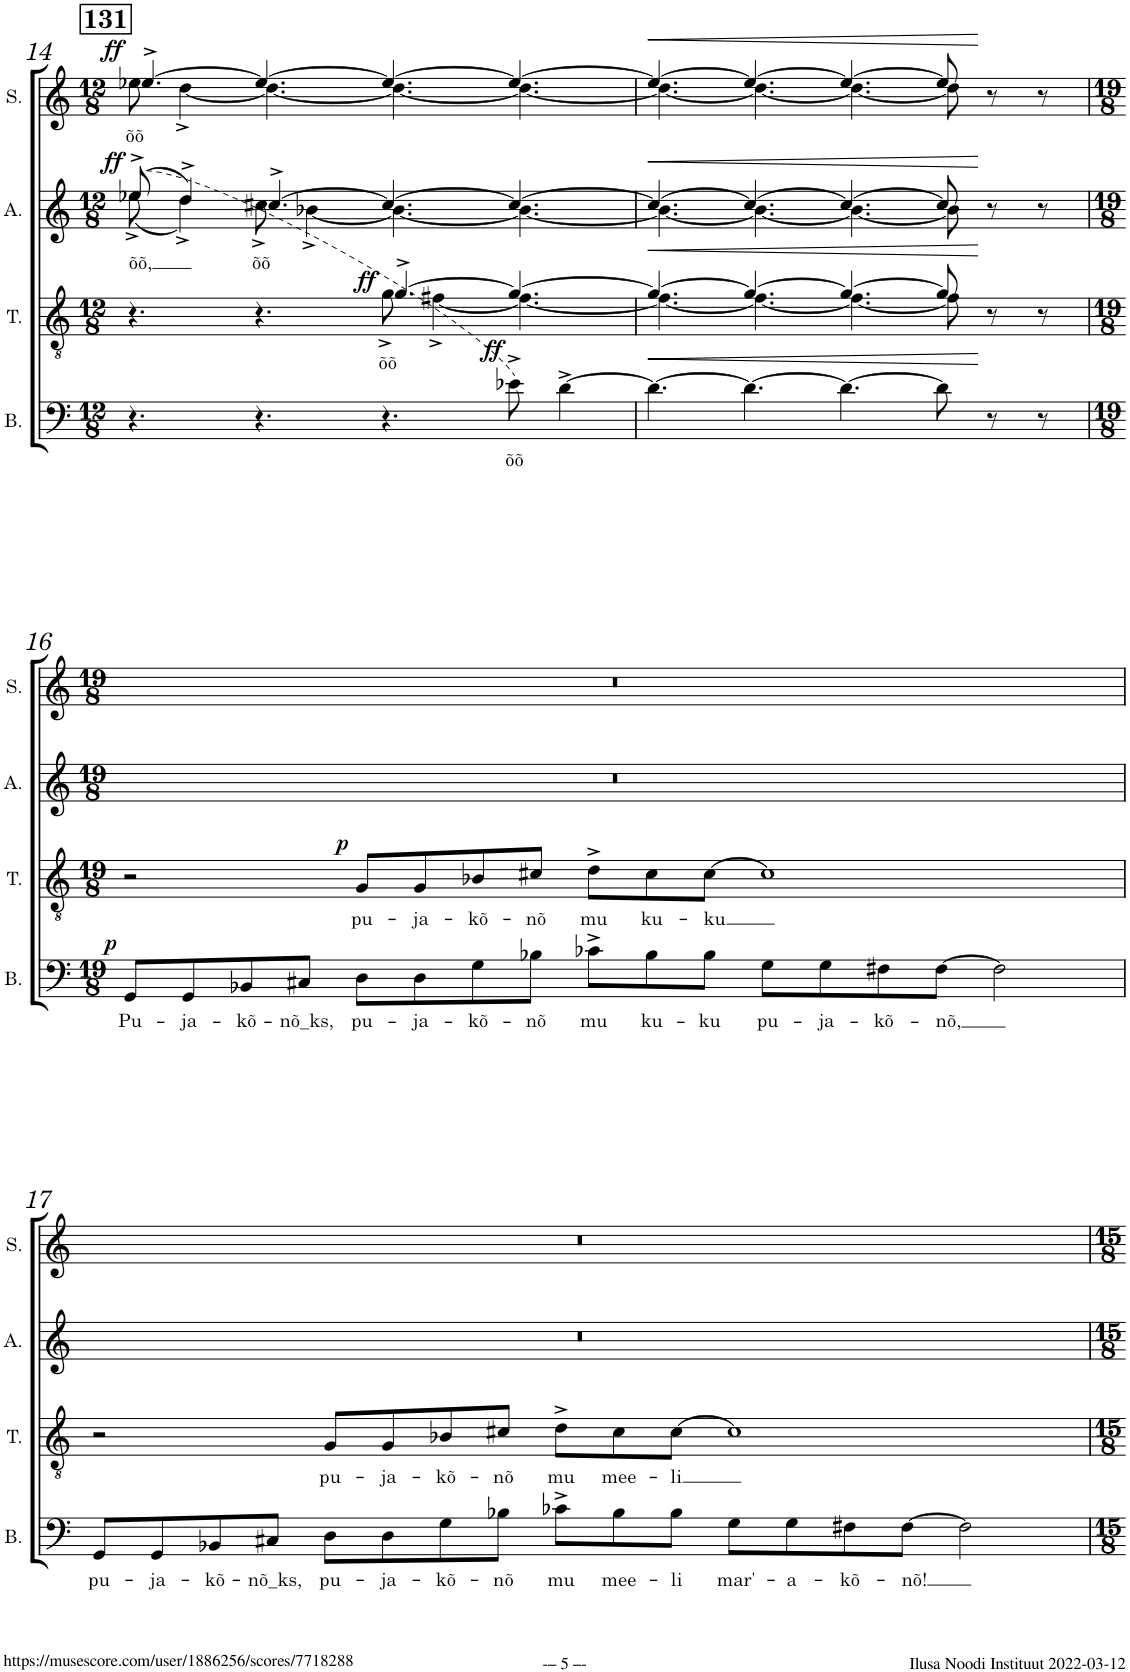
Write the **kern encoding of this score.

**kern	**text	**dynam	**kern	**text	**dynam	**kern	**text	**dynam	**kern	**text	**dynam
*part4	*part4	*part4	*part3	*part3	*part3	*part2	*part2	*part2	*part1	*part1	*part1
*staff4	*staff4	*staff4	*staff3	*staff3	*staff3	*staff2	*staff2	*staff2	*staff1	*staff1	*staff1
*I"B.	*	*	*I"T.	*	*	*I"A.	*	*	*I"S.	*	*
*I'B.	*	*	*I'T.	*	*	*I'A.	*	*	*I'S.	*	*
!!LO:PB:g=z
*clefF4	*	*	*clefGv2	*	*	*clefG2	*	*	*clefG2	*	*
*k[]	*	*	*k[]	*	*	*k[]	*	*	*k[]	*	*
*M12/8	*	*	*M12/8	*	*	*M12/8	*	*	*M12/8	*	*
!!LO:REH:place=s1:a:B:cj:fs=14:t=131
=14	=14	=14	=14	=14	=14	=14	=14	=14	=14	=14	=14
*	*	*	*^	*	*	*	*	*	*	*	*
!	!	!	!	!	!	!	!	!LO:LY:b	!LO:DY:a	!	!LO:LY:b	!LO:DY:a
*	*	*	*	*	*	*	*^	*	*	*^	*	*
4.r	.	.	4.r	2.ryy	.	.	((8ee-X^/	(8ee-^\	õõ,	ff	[4.ee-X^/	8ee-\	õõ	ff
.	.	.	.	.	.	.	4dd^/)	4dd^\)	.	.	.	[4dd^\	.	.
!	!	!	!	!	!	!	!	!	!LO:LY:b	!	!	!	!	!
4.r	.	.	4.r	.	.	.	[4.cc#X^/	8cc#^\	õõ	.	4.ee-/_	4.dd\_	.	.
.	.	.	.	.	.	.	.	[4b-X^\	.	.	.	.	.	.
!	!	!	!	!	!LO:LY:b	!LO:DY:a	!	!	!	!	!	!	!	!
4.r	.	.	[4.g^/	8g^\	õõ	ff	4.cc#/_	4.b-\_	.	.	4.ee-/_	4.dd\_	.	.
.	.	.	.	[4f#X^\	.	.	.	.	.	.	.	.	.	.
!	!LO:LY:b	!LO:DY:a	!	!	!	!	!	!	!	!	!	!	!	!
8e-X^\)	õõ	ff	4.g/_	4.f#\_	.	.	4.cc#/_	4.b-\_	.	.	4.ee-/_	4.dd\_	.	.
[4d^\	.	.	.	.	.	.	.	.	.	.	.	.	.	.
=15	=15	=15	=15	=15	=15	=15	=15	=15	=15	=15	=15	=15	=15	=15
!	!	!LO:HP:b	!	!	!	!LO:HP:b	!	!	!	!LO:HP:b	!	!	!	!LO:HP:b
4.d\_	.	<	4.g/_	4.f#\_	.	<	4.cc#/_	4.b-\_	.	<	4.ee-/_	4.dd\_	.	<
4.d\_	.	.	4.g/_	4.f#\_	.	.	4.cc#/_	4.b-\_	.	.	4.ee-/_	4.dd\_	.	.
4.d\_	.	.	4.g/_	4.f#\_	.	.	4.cc#/_	4.b-\_	.	.	4.ee-/_	4.dd\_	.	.
8d\]	.	.	8g/]	8f#\]	.	.	8cc#/]	8b-\]	.	.	8ee-/]	8dd\]	.	.
8r	.	[	8r	4ryy	.	[	8r	4ryy	.	[	8r	4ryy	.	[
8r	.	.	8r	.	.	.	8r	.	.	.	8r	.	.	.
*	*	*	*v	*v	*	*	*	*	*	*	*v	*v	*	*
*	*	*	*	*	*	*v	*v	*	*	*	*	*
!!LO:LB:g=z
=16	=16	=16	=16	=16	=16	=16	=16	=16	=16	=16	=16
*M19/8	*	*	*M19/8	*	*	*M19/8	*	*	*M19/8	*	*
!	!LO:LY:b	!LO:DY:a	!	!	!	!	!	!	!	!	!
8GG/L	Pu-	p	2r	.	.	8%19r	.	.	8%19r	.	.
!	!LO:LY:b	!	!	!	!	!	!	!	!	!	!
8GG/	-ja-	.	.	.	.	.	.	.	.	.	.
!	!LO:LY:b	!	!	!	!	!	!	!	!	!	!
8BB-X/	-kõ-	.	.	.	.	.	.	.	.	.	.
!	!LO:LY:b	!	!	!	!	!	!	!	!	!	!
8C#X/J	-nõ_ks,	.	.	.	.	.	.	.	.	.	.
!	!LO:LY:b	!	!	!LO:LY:b	!LO:DY:a	!	!	!	!	!	!
8D\L	pu-	.	8G/L	pu-	p	.	.	.	.	.	.
!	!LO:LY:b	!	!	!LO:LY:b	!	!	!	!	!	!	!
8D\	-ja-	.	8G/	-ja-	.	.	.	.	.	.	.
!	!LO:LY:b	!	!	!LO:LY:b	!	!	!	!	!	!	!
8G\	-kõ-	.	8B-X/	-kõ-	.	.	.	.	.	.	.
!	!LO:LY:b	!	!	!LO:LY:b	!	!	!	!	!	!	!
8B-X\J	-nõ	.	8c#X/J	-nõ	.	.	.	.	.	.	.
!	!LO:LY:b	!	!	!LO:LY:b	!	!	!	!	!	!	!
8c-X^\L	mu	.	8d^\L	mu	.	.	.	.	.	.	.
!	!LO:LY:b	!	!	!LO:LY:b	!	!	!	!	!	!	!
8B-\	ku-	.	8c#\	ku-	.	.	.	.	.	.	.
!	!LO:LY:b	!	!	!LO:LY:b	!	!	!	!	!	!	!
8B-\J	-ku	.	[8c#\J	-ku	.	.	.	.	.	.	.
!	!LO:LY:b	!	!	!	!	!	!	!	!	!	!
8G\L	pu-	.	1c#]	.	.	.	.	.	.	.	.
!	!LO:LY:b	!	!	!	!	!	!	!	!	!	!
8G\	-ja-	.	.	.	.	.	.	.	.	.	.
!	!LO:LY:b	!	!	!	!	!	!	!	!	!	!
8F#X\	-kõ-	.	.	.	.	.	.	.	.	.	.
!	!LO:LY:b	!	!	!	!	!	!	!	!	!	!
[8F#\J	-nõ,	.	.	.	.	.	.	.	.	.	.
2F#\]	.	.	.	.	.	.	.	.	.	.	.
!!LO:LB:g=z
=17	=17	=17	=17	=17	=17	=17	=17	=17	=17	=17	=17
!	!LO:LY:b	!	!	!	!	!	!	!	!	!	!
8GG/L	pu-	.	2r	.	.	8%19r	.	.	8%19r	.	.
!	!LO:LY:b	!	!	!	!	!	!	!	!	!	!
8GG/	-ja-	.	.	.	.	.	.	.	.	.	.
!	!LO:LY:b	!	!	!	!	!	!	!	!	!	!
8BB-X/	-kõ-	.	.	.	.	.	.	.	.	.	.
!	!LO:LY:b	!	!	!	!	!	!	!	!	!	!
8C#X/J	-nõ_ks,	.	.	.	.	.	.	.	.	.	.
!	!LO:LY:b	!	!	!LO:LY:b	!	!	!	!	!	!	!
8D\L	pu-	.	8G/L	pu-	.	.	.	.	.	.	.
!	!LO:LY:b	!	!	!LO:LY:b	!	!	!	!	!	!	!
8D\	-ja-	.	8G/	-ja-	.	.	.	.	.	.	.
!	!LO:LY:b	!	!	!LO:LY:b	!	!	!	!	!	!	!
8G\	-kõ-	.	8B-X/	-kõ-	.	.	.	.	.	.	.
!	!LO:LY:b	!	!	!LO:LY:b	!	!	!	!	!	!	!
8B-X\J	-nõ	.	8c#X/J	-nõ	.	.	.	.	.	.	.
!	!LO:LY:b	!	!	!LO:LY:b	!	!	!	!	!	!	!
8c-X^\L	mu	.	8d^\L	mu	.	.	.	.	.	.	.
!	!LO:LY:b	!	!	!LO:LY:b	!	!	!	!	!	!	!
8B-\	mee-	.	8c#\	mee-	.	.	.	.	.	.	.
!	!LO:LY:b	!	!	!LO:LY:b	!	!	!	!	!	!	!
8B-\J	-li	.	[8c#\J	-li	.	.	.	.	.	.	.
!	!LO:LY:b	!	!	!	!	!	!	!	!	!	!
8G\L	mar'-	.	1c#]	.	.	.	.	.	.	.	.
!	!LO:LY:b	!	!	!	!	!	!	!	!	!	!
8G\	-a-	.	.	.	.	.	.	.	.	.	.
!	!LO:LY:b	!	!	!	!	!	!	!	!	!	!
8F#X\	-kõ-	.	.	.	.	.	.	.	.	.	.
!	!LO:LY:b	!	!	!	!	!	!	!	!	!	!
[8F#\J	-nõ!	.	.	.	.	.	.	.	.	.	.
2F#\]	.	.	.	.	.	.	.	.	.	.	.
=	=	=	=	=	=	=	=	=	=	=	=
*-	*-	*-	*-	*-	*-	*-	*-	*-	*-	*-	*-
